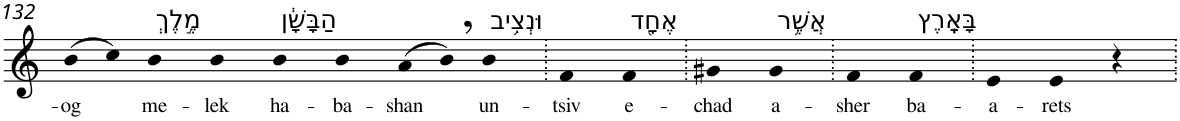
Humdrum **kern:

**kern	**text
*part1	*part1
*staff1	*staff1
*I"Piano	*
*I'Pno	*
!!LO:PB:g=z
*clefG2	*
*k[]	*
=132	=132
!	!LO:LY:b
(>8b	-og
8cc)	.
!LO:TX:a:t=מֶ֣לֶךְ	!
!	!LO:LY:b
4b	me-
!	!LO:LY:b
4b	-lek
!LO:TX:a:t=הַבָּשָׁ֔ן	!
!	!LO:LY:b
4b	ha-
!	!LO:LY:b
4b	-ba-
!	!LO:LY:b
(>8a	-shan
8b,)	.
!LO:TX:a:t=וּנְצִ֥יב	!
!	!LO:LY:b
4b	un-
=133.	=133.
!	!LO:LY:b
4f	-tsiv
!LO:TX:a:t=אֶחָ֖ד	!
!	!LO:LY:b
4f	e-
=134.	=134.
!	!LO:LY:b
4g#X	-chad
!LO:TX:a:t=אֲשֶׁ֥ר	!
!	!LO:LY:b
4g#	a-
=135.	=135.
!	!LO:LY:b
4f	-sher
!LO:TX:a:t=בָּאָֽרֶץ	!
!	!LO:LY:b
4f	ba-
=136.	=136.
!	!LO:LY:b
4e	-a-
!	!LO:LY:b
4e	-rets
4r	.
=.	=.
*-	*-
